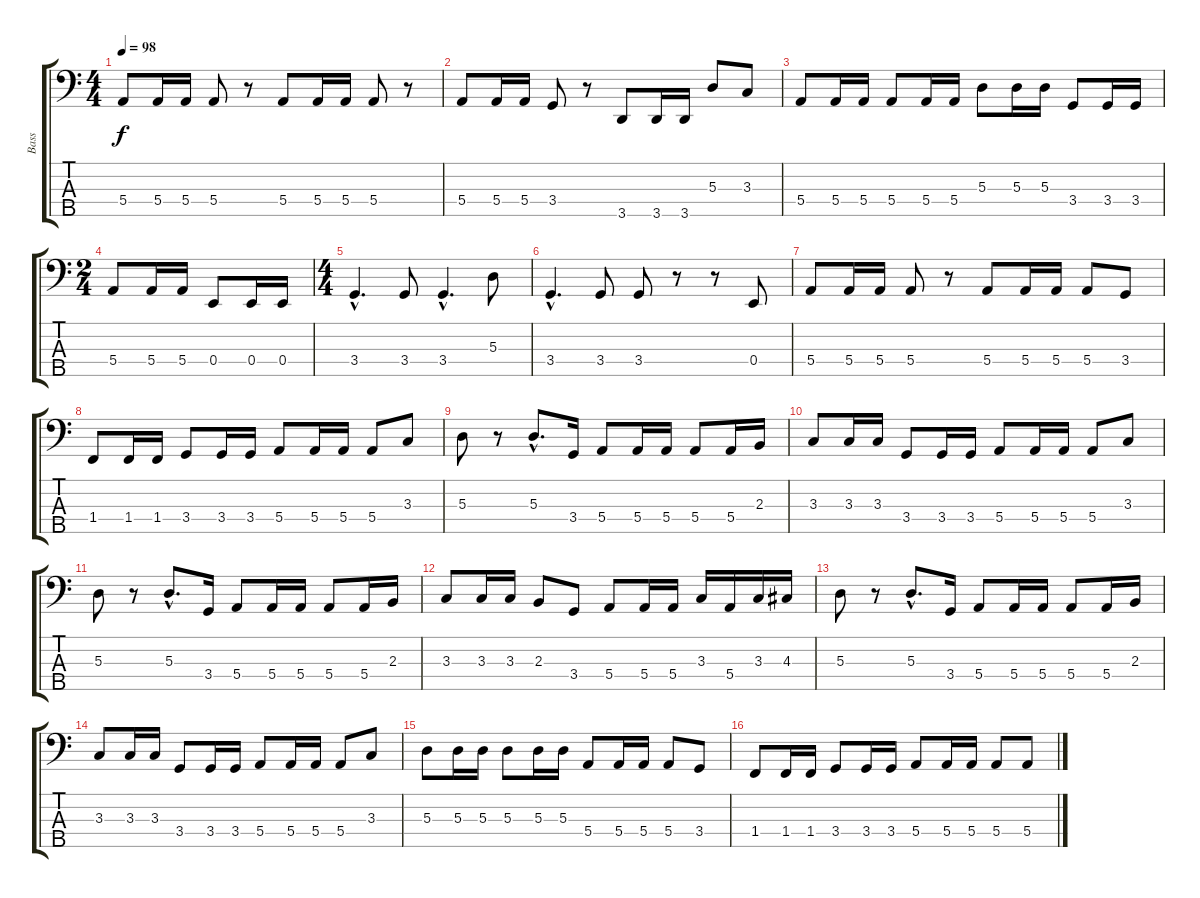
\track ("Bass" "Bass") {instrument electricbassfinger}
\staff {score tabs}
\tuning (G2 D2 A1 E1 B0) {hide}
\ts (4 4)
\tempo 98
\clef f4
\ks c
5.4.8{dy f} 5.4.16 5.4.16 5.4.8 r.8 5.4.8 5.4.16 5.4.16 5.4.8 r.8 |
5.4.8 5.4.16 5.4.16 3.4.8 r.8 3.5.8 3.5.16 3.5.16 5.3.8 3.3.8 |
5.4.8 5.4.16 5.4.16 5.4.8 5.4.16 5.4.16 5.3.8 5.3.16 5.3.16 3.4.8 3.4.16 3.4.16 |
\ts (2 4)
5.4.8 5.4.16 5.4.16 0.4.8 0.4.16 0.4.16 |
\ts (4 4)
3.4{hac}.4{d} 3.4.8 3.4{hac}.4{d} 5.3.8 |
3.4{hac}.4{d} 3.4.8 3.4.8 r.8 r.8 0.4.8 |
5.4.8 5.4.16 5.4.16 5.4.8 r.8 5.4.8 5.4.16 5.4.16 5.4.8 3.4.8 |
1.4.8 1.4.16 1.4.16 3.4.8 3.4.16 3.4.16 5.4.8 5.4.16 5.4.16 5.4.8 3.3.8 |
5.3.8 r.8 5.3{hac}.8{d} 3.4.16 5.4.8 5.4.16 5.4.16 5.4.8 5.4.16 2.3.16 |
3.3.8 3.3.16 3.3.16 3.4.8 3.4.16 3.4.16 5.4.8 5.4.16 5.4.16 5.4.8 3.3.8 |
5.3.8 r.8 5.3{hac}.8{d} 3.4.16 5.4.8 5.4.16 5.4.16 5.4.8 5.4.16 2.3.16 |
3.3.8 3.3.16 3.3.16 2.3.8 3.4.8 5.4.8 5.4.16 5.4.16 3.3.16 5.4.16 3.3.16 4.3.16 |
5.3.8 r.8 5.3{hac}.8{d} 3.4.16 5.4.8 5.4.16 5.4.16 5.4.8 5.4.16 2.3.16 |
3.3.8 3.3.16 3.3.16 3.4.8 3.4.16 3.4.16 5.4.8 5.4.16 5.4.16 5.4.8 3.3.8 |
5.3.8 5.3.16 5.3.16 5.3.8 5.3.16 5.3.16 5.4.8 5.4.16 5.4.16 5.4.8 3.4.8 |
1.4.8 1.4.16 1.4.16 3.4.8 3.4.16 3.4.16 5.4.8 5.4.16 5.4.16 5.4.8 5.4.8
